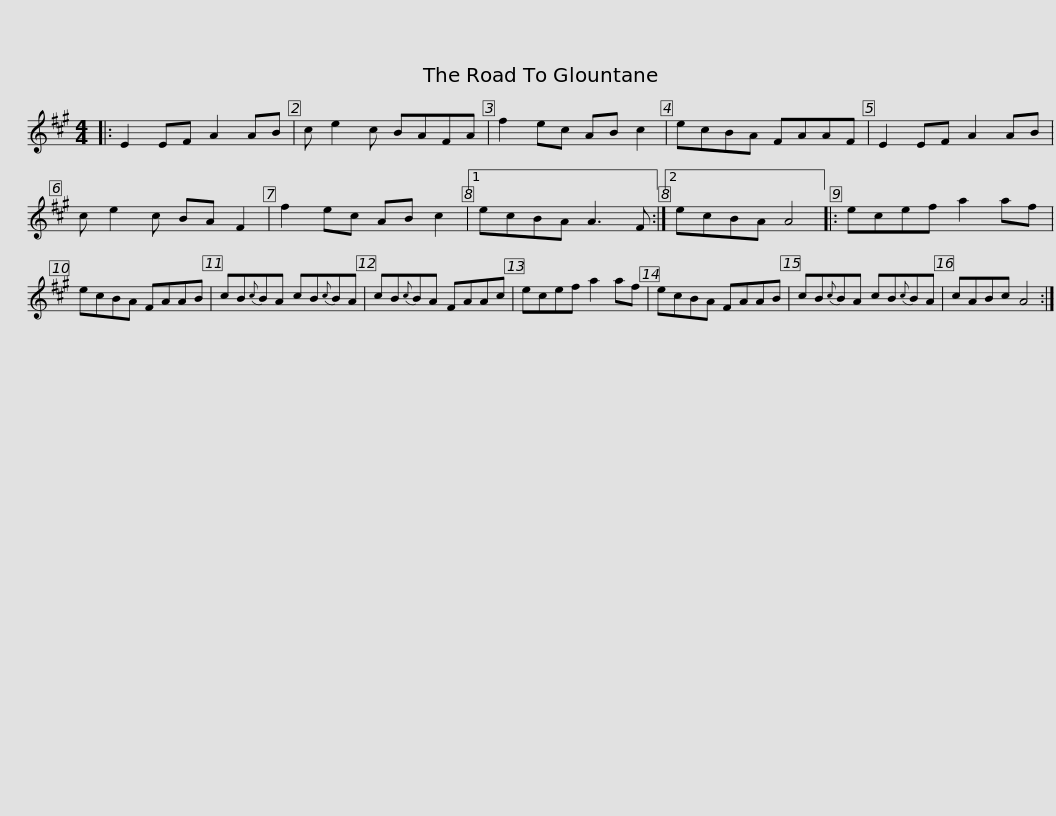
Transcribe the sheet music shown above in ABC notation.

X:1
L:1/8
M:4/4
I:linebreak $
K:A
V:1 treble
V:1
|: E2 EF A2 AB | c e2 c BAFA | f2 ec AB c2 | ecBA FAAF | E2 EF A2 AB | %5
 c e2 c BA F2 |$ f2 ec AB c2 |1 ecBA A3 F :|2 ecBA A4 |: ecef a2 af | %10
 ecBA FAAB | cB{c}BA cB{c}BA |$ cB{c}BA FAAc | ecef a2 af | ecBA FAAB | %15
 cB{c}BA cB{c}BA | cABc A4 :| %17
